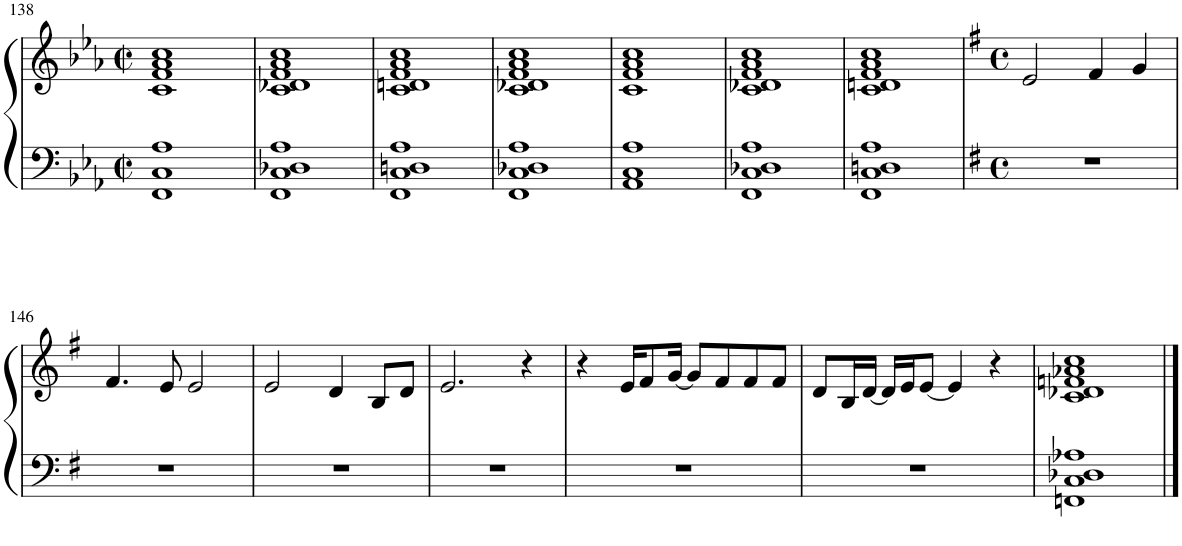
**kern	**kern
*part1	*part1
*staff2	*staff1
*I"Piano	*
*I'Pno.	*
!!LO:PB:g=z
*clefF4	*clefG2
*k[b-e-a-]	*k[b-e-a-]
*M2/2	*M2/2
*met(c|)	*met(c|)
=138	=138
1FF 1C 1A-	1c 1f 1a- 1cc
=139	=139
1FF 1C 1D-X 1A-	1c 1d-X 1f 1a- 1cc
=140	=140
1FF 1C 1Dn 1A-	1c 1dn 1f 1a- 1cc
=141	=141
1FF 1C 1D-X 1A-	1c 1d-X 1f 1a- 1cc
=142	=142
1AA- 1C 1A-	1c 1f 1a- 1cc
=143	=143
1FF 1C 1D-X 1A-	1c 1d-X 1f 1a- 1cc
=144	=144
1FF 1C 1Dn 1A-	1c 1dn 1f 1a- 1cc
=145	=145
*k[f#]	*k[f#]
*M4/4	*M4/4
*met(c)	*met(c)
1r	2e/
.	4f#/
.	4g/
!!LO:LB:g=z
=146	=146
1r	4.f#/
.	8e/
.	2e/
=147	=147
1r	2e/
.	4d/
.	8B/L
.	8d/J
=148	=148
1r	2.e/
.	4r
=149	=149
1r	4r
.	16e/KL
.	8f#/
.	[16g/Jk
.	8g/L]
.	8f#/
.	8f#/
.	8f#/J
=150	=150
1r	8d/L
.	16B/L
.	[16d/JJ
.	16d/LL]
.	16e/J
.	[8e/J
.	4e/]
.	4r
=151	=151
1FFn 1C 1D-X 1A-X	1c 1d-X 1fn 1a-X 1cc
==	==
*-	*-
